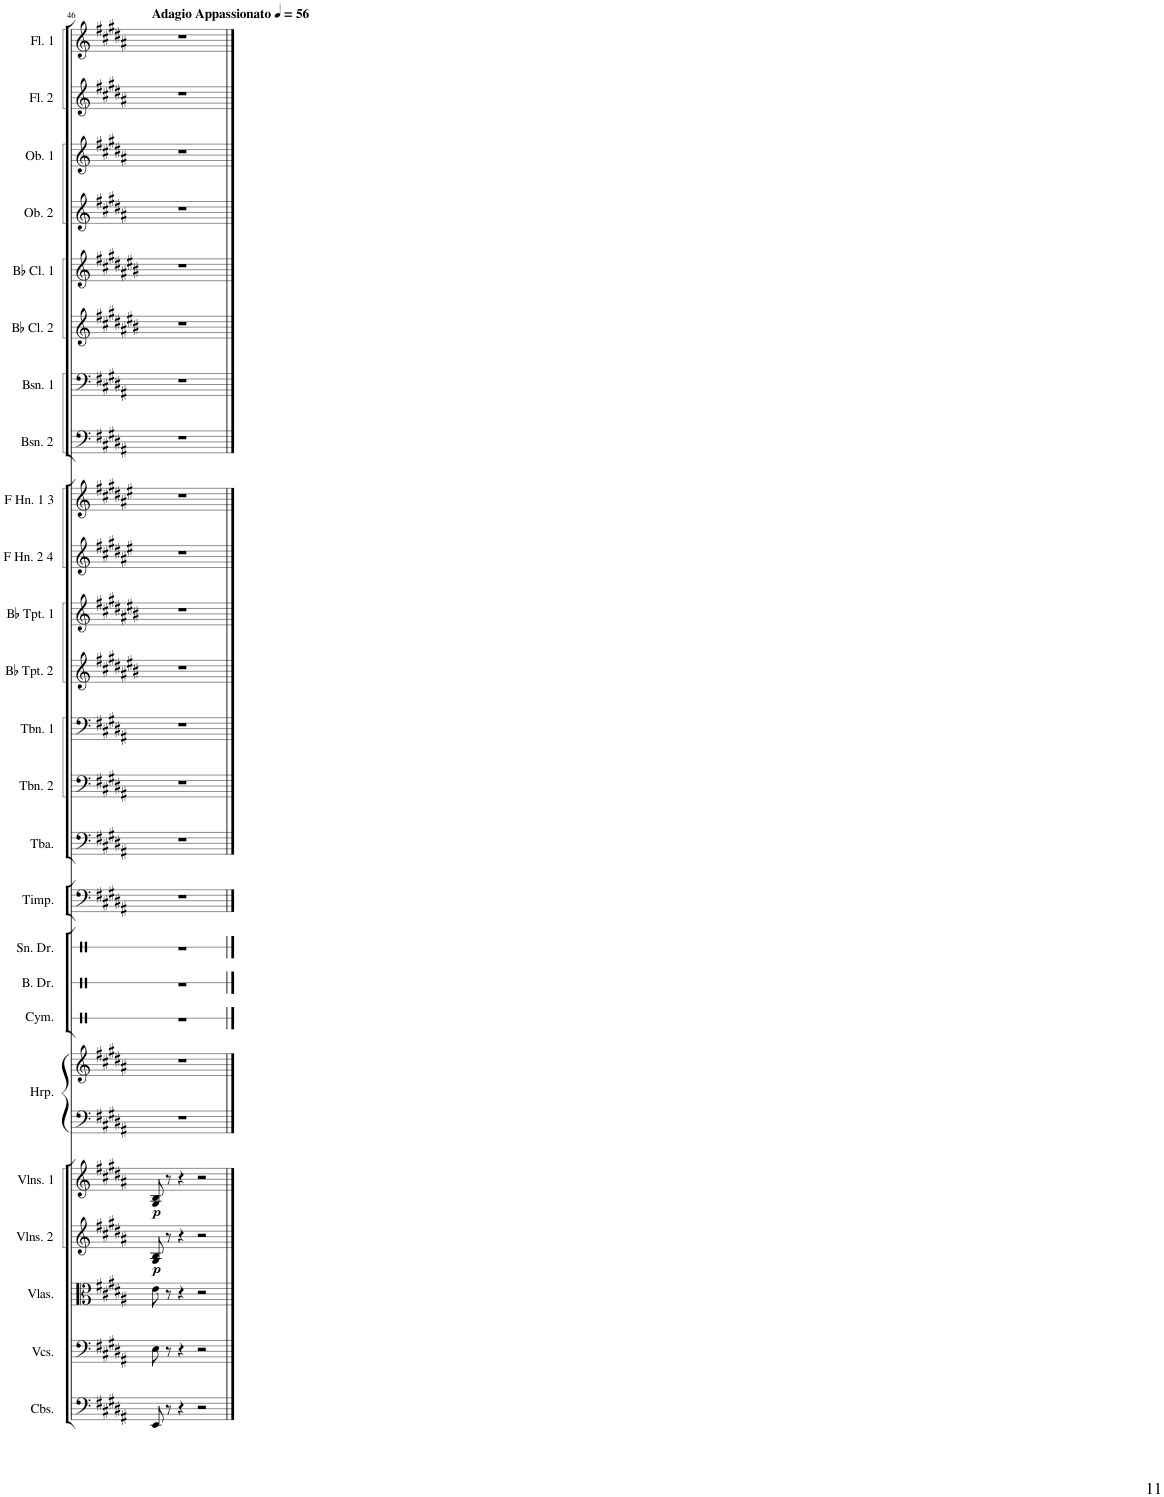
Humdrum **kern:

**kern	**kern	**kern	**kern	**dynam	**kern	**dynam	**kern	**kern	**kern	**kern	**kern	**kern	**kern	**kern	**kern	**kern	**kern	**kern	**kern	**kern	**kern	**kern	**kern	**kern	**kern	**kern	**kern
*part25	*part24	*part23	*part22	*part22	*part21	*part21	*part20	*part20	*part19	*part18	*part17	*part16	*part15	*part14	*part13	*part12	*part11	*part10	*part9	*part8	*part7	*part6	*part5	*part4	*part3	*part2	*part1
*staff26	*staff25	*staff24	*staff23	*staff23	*staff22	*staff22	*staff21	*staff20	*staff19	*staff18	*staff17	*staff16	*staff15	*staff14	*staff13	*staff12	*staff11	*staff10	*staff9	*staff8	*staff7	*staff6	*staff5	*staff4	*staff3	*staff2	*staff1
*I"Contrabasses	*I"Violoncellos	*I"Violas	*I"Violins 2	*	*I"Violins 1	*	*I"Harp	*	*I"Cymbal	*I"Bass Drum	*I"Snare Drum	*I"Timpani	*I"Tuba	*I"Trombone 2	*I"Trombone 1	*I"Bb Trumpet 2	*I"Bb Trumpet 1	*I"F Horn 2 &amp; 4	*I"F Horn 1 &amp; 3	*I"Bassoon 2	*I"Bassoon 1	*I"Bb Clarinet 2	*I"Bb Clarinet 1	*I"Oboe 2	*I"Oboe 1	*I"Flute 2	*I"Flute 1
*I'Cbs.	*I'Vcs.	*I'Vlas.	*I'Vlns. 2	*	*I'Vlns. 1	*	*I'Hrp.	*	*I'Cym.	*I'B. Dr.	*I'Sn. Dr.	*I'Timp.	*I'Tba.	*I'Tbn. 2	*I'Tbn. 1	*I'Bb Tpt. 2	*I'Bb Tpt. 1	*I'F Hn. 2 4	*I'F Hn. 1 3	*I'Bsn. 2	*I'Bsn. 1	*I'Bb Cl. 2	*I'Bb Cl. 1	*I'Ob. 2	*I'Ob. 1	*I'Fl. 2	*I'Fl. 1
!!LO:PB:g=z
*clefF4	*clefF4	*clefC3	*clefG2	*	*clefG2	*	*clefF4	*clefG2	*clefX	*clefX	*clefX	*clefF4	*clefF4	*clefF4	*clefF4	*clefG2	*clefG2	*clefG2	*clefG2	*clefF4	*clefF4	*clefG2	*clefG2	*clefG2	*clefG2	*clefG2	*clefG2
*Trd7c12	*	*	*	*	*	*	*	*	*	*	*	*	*	*	*	*Trd1c2	*Trd1c2	*Trd4c7	*Trd4c7	*	*	*Trd1c2	*Trd1c2	*	*	*	*
*k[f#c#g#d#a#]	*k[f#c#g#d#a#]	*k[f#c#g#d#a#]	*k[f#c#g#d#a#]	*	*k[f#c#g#d#a#]	*	*k[f#c#g#d#a#]	*k[f#c#g#d#a#]	*k[b-e-a-]	*k[b-e-a-]	*k[b-e-a-]	*k[f#c#g#d#a#]	*k[f#c#g#d#a#]	*k[f#c#g#d#a#]	*k[f#c#g#d#a#]	*k[f#c#g#d#a#e#b#]	*k[f#c#g#d#a#e#b#]	*k[f#c#g#d#a#e#]	*k[f#c#g#d#a#e#]	*k[f#c#g#d#a#]	*k[f#c#g#d#a#]	*k[f#c#g#d#a#e#b#]	*k[f#c#g#d#a#e#b#]	*k[f#c#g#d#a#]	*k[f#c#g#d#a#]	*k[f#c#g#d#a#]	*k[f#c#g#d#a#]
*M4/4	*M4/4	*M4/4	*M4/4	*	*M4/4	*	*M4/4	*M4/4	*M4/4	*M4/4	*M4/4	*M4/4	*M4/4	*M4/4	*M4/4	*M4/4	*M4/4	*M4/4	*M4/4	*M4/4	*M4/4	*M4/4	*M4/4	*M4/4	*M4/4	*M4/4	*M4/4
*MM56	*MM56	*MM56	*MM56	*	*MM56	*	*MM56	*MM56	*MM56	*MM56	*MM56	*MM56	*MM56	*MM56	*MM56	*MM56	*MM56	*MM56	*MM56	*MM56	*MM56	*MM56	*MM56	*MM56	*MM56	*MM56	*MM56
=46	=46	=46	=46	=46	=46	=46	=46	=46	=46	=46	=46	=46	=46	=46	=46	=46	=46	=46	=46	=46	=46	=46	=46	=46	=46	=46	=46
!	!	!	!	!	!	!	!	!	!	!	!	!	!	!	!	!	!	!	!	!	!	!	!	!	!	!	!LO:TX:a:B:t=Adagio Appassionato
!	!	!	!	!LO:DY:b	!	!LO:DY:b	!	!	!	!	!	!	!	!	!	!	!	!	!	!	!	!	!	!	!	!	!
8EE/	8E\	8e\	8G#/ 8B/	p	8G#/ 8B/	p	1r	1r	1r	1r	1r	1r	1r	1r	1r	1r	1r	1r	1r	1r	1r	1r	1r	1r	1r	1r	1r
8r	8r	8r	8r	.	8r	.	.	.	.	.	.	.	.	.	.	.	.	.	.	.	.	.	.	.	.	.	.
4r	4r	4r	4r	.	4r	.	.	.	.	.	.	.	.	.	.	.	.	.	.	.	.	.	.	.	.	.	.
2r	2r	2r	2r	.	2r	.	.	.	.	.	.	.	.	.	.	.	.	.	.	.	.	.	.	.	.	.	.
==	==	==	==	==	==	==	==	==	==	==	==	==	==	==	==	==	==	==	==	==	==	==	==	==	==	==	==
*-	*-	*-	*-	*-	*-	*-	*-	*-	*-	*-	*-	*-	*-	*-	*-	*-	*-	*-	*-	*-	*-	*-	*-	*-	*-	*-	*-
